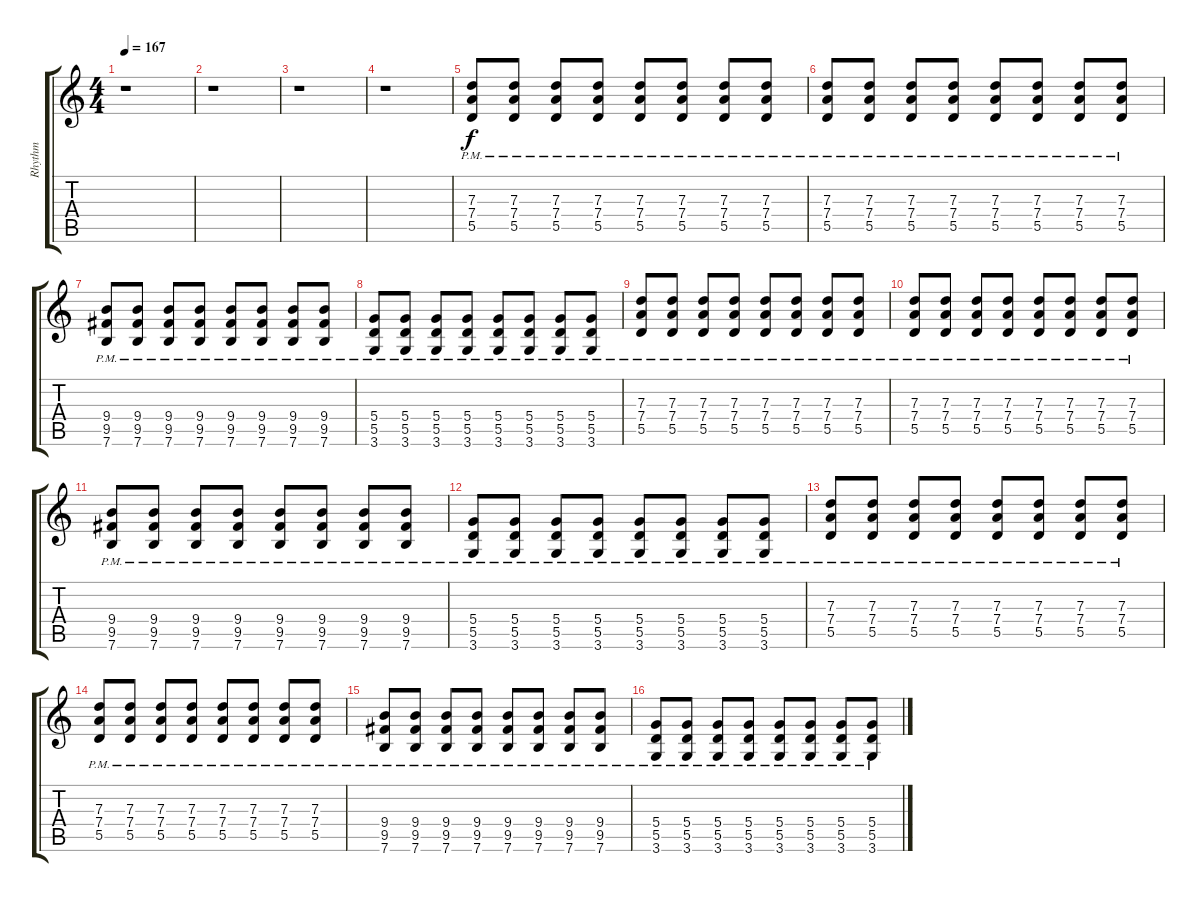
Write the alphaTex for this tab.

\track ("Rhythm" "Rhythm") {instrument distortionguitar}
\staff {score tabs}
\tuning (E4 B3 G3 D3 A2 E2) {hide}
\ts (4 4)
\tempo 167
\clef g2
\ks c
r.1{dy f} |
r.1 |
r.1 |
r.1 |
(7.3{pm} 7.4{pm} 5.5{pm}).8 (7.3{pm} 7.4{pm} 5.5{pm}).8 (7.3{pm} 7.4{pm} 5.5{pm}).8 (7.3{pm} 7.4{pm} 5.5{pm}).8 (7.3{pm} 7.4{pm} 5.5{pm}).8 (7.3{pm} 7.4{pm} 5.5{pm}).8 (7.3{pm} 7.4{pm} 5.5{pm}).8 (7.3{pm} 7.4{pm} 5.5{pm}).8 |
(7.3{pm} 7.4{pm} 5.5{pm}).8 (7.3{pm} 7.4{pm} 5.5{pm}).8 (7.3{pm} 7.4{pm} 5.5{pm}).8 (7.3{pm} 7.4{pm} 5.5{pm}).8 (7.3{pm} 7.4{pm} 5.5{pm}).8 (7.3{pm} 7.4{pm} 5.5{pm}).8 (7.3{pm} 7.4{pm} 5.5{pm}).8 (7.3{pm} 7.4{pm} 5.5{pm}).8 |
(9.4{pm} 9.5{pm} 7.6{pm}).8 (9.4{pm} 9.5{pm} 7.6{pm}).8 (9.4{pm} 9.5{pm} 7.6{pm}).8 (9.4{pm} 9.5{pm} 7.6{pm}).8 (9.4{pm} 9.5{pm} 7.6{pm}).8 (9.4{pm} 9.5{pm} 7.6{pm}).8 (9.4{pm} 9.5{pm} 7.6{pm}).8 (9.4{pm} 9.5{pm} 7.6{pm}).8 |
(5.4{pm} 5.5{pm} 3.6{pm}).8 (5.4{pm} 5.5{pm} 3.6{pm}).8 (5.4{pm} 5.5{pm} 3.6{pm}).8 (5.4{pm} 5.5{pm} 3.6{pm}).8 (5.4{pm} 5.5{pm} 3.6{pm}).8 (5.4{pm} 5.5{pm} 3.6{pm}).8 (5.4{pm} 5.5{pm} 3.6{pm}).8 (5.4{pm} 5.5{pm} 3.6{pm}).8 |
(7.3{pm} 7.4{pm} 5.5{pm}).8 (7.3{pm} 7.4{pm} 5.5{pm}).8 (7.3{pm} 7.4{pm} 5.5{pm}).8 (7.3{pm} 7.4{pm} 5.5{pm}).8 (7.3{pm} 7.4{pm} 5.5{pm}).8 (7.3{pm} 7.4{pm} 5.5{pm}).8 (7.3{pm} 7.4{pm} 5.5{pm}).8 (7.3{pm} 7.4{pm} 5.5{pm}).8 |
(7.3{pm} 7.4{pm} 5.5{pm}).8 (7.3{pm} 7.4{pm} 5.5{pm}).8 (7.3{pm} 7.4{pm} 5.5{pm}).8 (7.3{pm} 7.4{pm} 5.5{pm}).8 (7.3{pm} 7.4{pm} 5.5{pm}).8 (7.3{pm} 7.4{pm} 5.5{pm}).8 (7.3{pm} 7.4{pm} 5.5{pm}).8 (7.3{pm} 7.4{pm} 5.5{pm}).8 |
(9.4{pm} 9.5{pm} 7.6{pm}).8 (9.4{pm} 9.5{pm} 7.6{pm}).8 (9.4{pm} 9.5{pm} 7.6{pm}).8 (9.4{pm} 9.5{pm} 7.6{pm}).8 (9.4{pm} 9.5{pm} 7.6{pm}).8 (9.4{pm} 9.5{pm} 7.6{pm}).8 (9.4{pm} 9.5{pm} 7.6{pm}).8 (9.4{pm} 9.5{pm} 7.6{pm}).8 |
(5.4{pm} 5.5{pm} 3.6{pm}).8 (5.4{pm} 5.5{pm} 3.6{pm}).8 (5.4{pm} 5.5{pm} 3.6{pm}).8 (5.4{pm} 5.5{pm} 3.6{pm}).8 (5.4{pm} 5.5{pm} 3.6{pm}).8 (5.4{pm} 5.5{pm} 3.6{pm}).8 (5.4{pm} 5.5{pm} 3.6{pm}).8 (5.4{pm} 5.5{pm} 3.6{pm}).8 |
(7.3{pm} 7.4{pm} 5.5{pm}).8 (7.3{pm} 7.4{pm} 5.5{pm}).8 (7.3{pm} 7.4{pm} 5.5{pm}).8 (7.3{pm} 7.4{pm} 5.5{pm}).8 (7.3{pm} 7.4{pm} 5.5{pm}).8 (7.3{pm} 7.4{pm} 5.5{pm}).8 (7.3{pm} 7.4{pm} 5.5{pm}).8 (7.3{pm} 7.4{pm} 5.5{pm}).8 |
(7.3{pm} 7.4{pm} 5.5{pm}).8 (7.3{pm} 7.4{pm} 5.5{pm}).8 (7.3{pm} 7.4{pm} 5.5{pm}).8 (7.3{pm} 7.4{pm} 5.5{pm}).8 (7.3{pm} 7.4{pm} 5.5{pm}).8 (7.3{pm} 7.4{pm} 5.5{pm}).8 (7.3{pm} 7.4{pm} 5.5{pm}).8 (7.3{pm} 7.4{pm} 5.5{pm}).8 |
(9.4{pm} 9.5{pm} 7.6{pm}).8 (9.4{pm} 9.5{pm} 7.6{pm}).8 (9.4{pm} 9.5{pm} 7.6{pm}).8 (9.4{pm} 9.5{pm} 7.6{pm}).8 (9.4{pm} 9.5{pm} 7.6{pm}).8 (9.4{pm} 9.5{pm} 7.6{pm}).8 (9.4{pm} 9.5{pm} 7.6{pm}).8 (9.4{pm} 9.5{pm} 7.6{pm}).8 |
(5.4{pm} 5.5{pm} 3.6{pm}).8 (5.4{pm} 5.5{pm} 3.6{pm}).8 (5.4{pm} 5.5{pm} 3.6{pm}).8 (5.4{pm} 5.5{pm} 3.6{pm}).8 (5.4{pm} 5.5{pm} 3.6{pm}).8 (5.4{pm} 5.5{pm} 3.6{pm}).8 (5.4{pm} 5.5{pm} 3.6{pm}).8 (5.4{pm} 5.5{pm} 3.6{pm}).8
